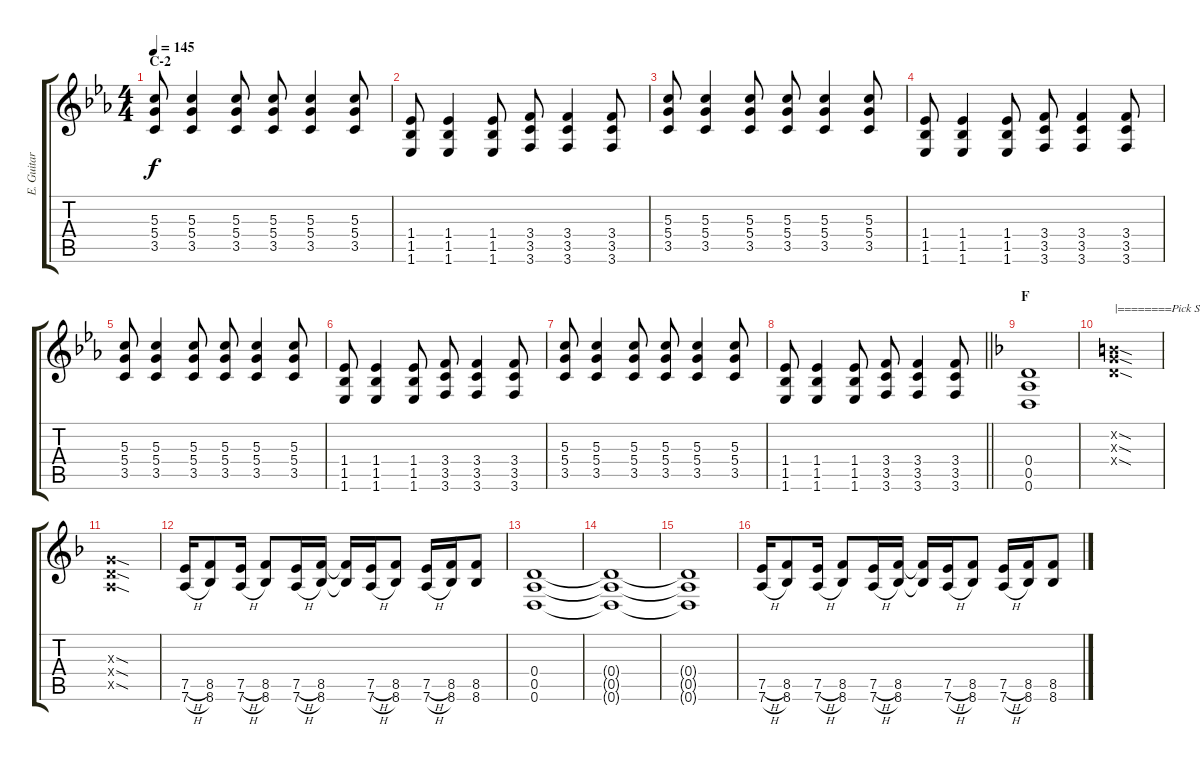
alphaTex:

\track ("E. Guitar I" "E. Guitar ") {instrument overdrivenguitar}
\staff {score tabs}
\tuning (E4 B3 G3 D3 A2 D2) {hide}
\ts (4 4)
\section ("" "C-2")
\tempo 145
\clef g2
\ks eb
(5.3 5.4 3.5).8{dy f} (5.3 5.4 3.5).4 (5.3 5.4 3.5).8 (5.3 5.4 3.5).8 (5.3 5.4 3.5).4 (5.3 5.4 3.5).8 |
(1.4 1.5 1.6).8 (1.4 1.5 1.6).4 (1.4 1.5 1.6).8 (3.4 3.5 3.6).8 (3.4 3.5 3.6).4 (3.4 3.5 3.6).8 |
(5.3 5.4 3.5).8 (5.3 5.4 3.5).4 (5.3 5.4 3.5).8 (5.3 5.4 3.5).8 (5.3 5.4 3.5).4 (5.3 5.4 3.5).8 |
(1.4 1.5 1.6).8 (1.4 1.5 1.6).4 (1.4 1.5 1.6).8 (3.4 3.5 3.6).8 (3.4 3.5 3.6).4 (3.4 3.5 3.6).8 |
(5.3 5.4 3.5).8 (5.3 5.4 3.5).4 (5.3 5.4 3.5).8 (5.3 5.4 3.5).8 (5.3 5.4 3.5).4 (5.3 5.4 3.5).8 |
(1.4 1.5 1.6).8 (1.4 1.5 1.6).4 (1.4 1.5 1.6).8 (3.4 3.5 3.6).8 (3.4 3.5 3.6).4 (3.4 3.5 3.6).8 |
(5.3 5.4 3.5).8 (5.3 5.4 3.5).4 (5.3 5.4 3.5).8 (5.3 5.4 3.5).8 (5.3 5.4 3.5).4 (5.3 5.4 3.5).8 |
\barLineRight lightlight
(1.4 1.5 1.6).8 (1.4 1.5 1.6).4 (1.4 1.5 1.6).8 (3.4 3.5 3.6).8 (3.4 3.5 3.6).4 (3.4 3.5 3.6).8 |
\section ("" "F")
\ks f
(0.4 0.5 0.6).1 |
(0.2{sod x} 0.3{sod x} 0.4{sod x}).1{txt "|========Pick Scratch=======|"} |
(0.3{sod x} 0.4{sod x} 0.5{sod x}).1 |
(7.5{h} 7.6{h}).16 (8.5 8.6).8 (7.5{h} 7.6{h}).16 (8.5 8.6).8 (7.5{h} 7.6{h}).16 (8.5 8.6).16 (8.5{t} 8.6{t}).16 (7.5{h} 7.6{h}).16 (8.5 8.6).8 (7.5{h} 7.6{h}).16 (8.5 8.6).16 (8.5 8.6).8 |
(0.4 0.5 0.6).1 |
(0.4{t} 0.5{t} 0.6{t}).1 |
(0.4{t} 0.5{t} 0.6{t}).1 |
(7.5{h} 7.6{h}).16 (8.5 8.6).8 (7.5{h} 7.6{h}).16 (8.5 8.6).8 (7.5{h} 7.6{h}).16 (8.5 8.6).16 (8.5{t} 8.6{t}).16 (7.5{h} 7.6{h}).16 (8.5 8.6).8 (7.5{h} 7.6{h}).16 (8.5 8.6).16 (8.5 8.6).8
